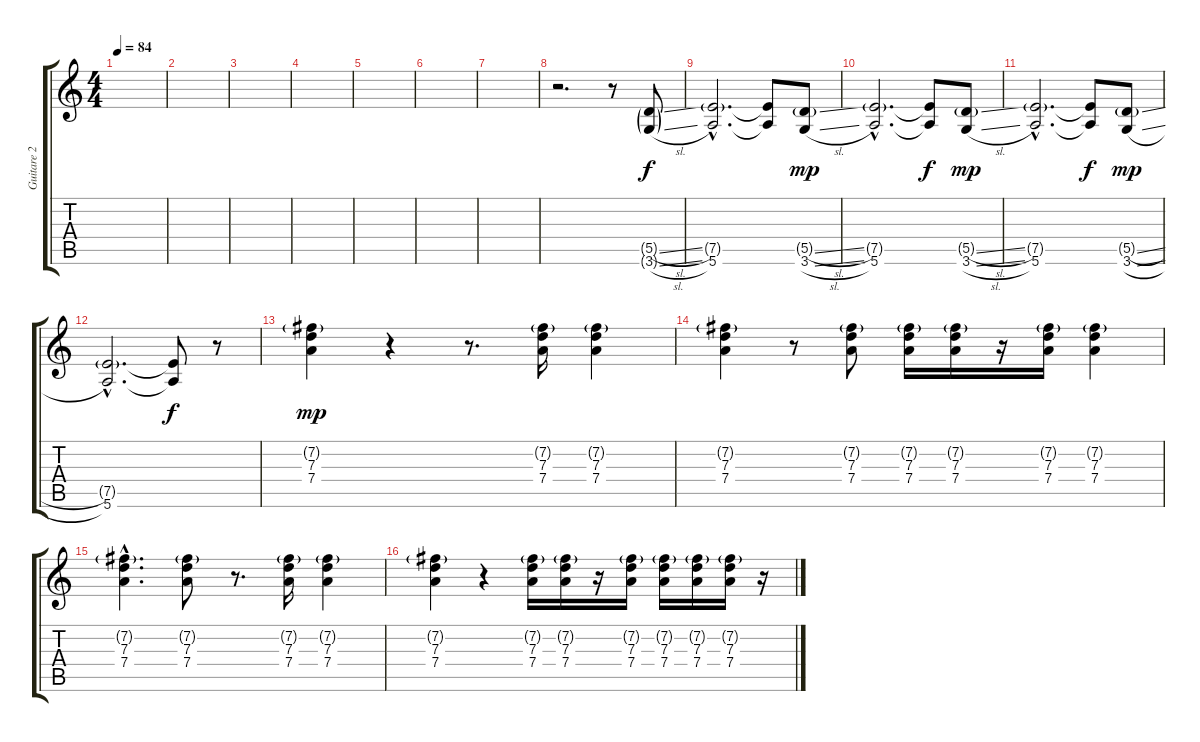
\track ("Guitare 2" "Guitare 2") {instrument distortionguitar}
\staff {score tabs}
\tuning (E4 B3 G3 D3 A2 E2) {hide}
\ts (4 4)
\tempo 84
\clef g2
\ks c
|
|
|
|
|
|
|
r.2{d} r.8 (5.5{sl g} 3.6{sl g}).8 |
(7.5{g hac} 5.6{hac}).2{d} (7.5{t} 5.6{t}).8{dy f} (5.5{sl g} 3.6{sl}).8{dy mp} |
(7.5{g hac} 5.6{hac}).2{d} (7.5{t} 5.6{t}).8{dy f} (5.5{sl g} 3.6{sl}).8{dy mp} |
(7.5{g hac} 5.6{hac}).2{d} (7.5{t} 5.6{t}).8{dy f} (5.5{sl g} 3.6{sl}).8{dy mp} |
(7.5{g hac} 5.6{hac}).2{d} (7.5{t} 5.6{t}).8{dy f} r.8 |
(7.2{g} 7.3 7.4).4{dy mp volume 10} r.4 r.8{d} (7.2{g} 7.3 7.4).16 (7.2{g} 7.3 7.4).4 |
(7.2{g} 7.3 7.4).4 r.8 (7.2{g} 7.3 7.4).8 (7.2{g} 7.3 7.4).16 (7.2{g} 7.3 7.4).16 r.16 (7.2{g} 7.3 7.4).16 (7.2{g} 7.3 7.4).4 |
(7.2{g hac} 7.3{hac} 7.4{hac}).4{d} (7.2{g} 7.3 7.4).8 r.8{d} (7.2{g} 7.3 7.4).16 (7.2{g} 7.3 7.4).4 |
(7.2{g} 7.3 7.4).4 r.4 (7.2{g} 7.3 7.4).16 (7.2{g} 7.3 7.4).16 r.16 (7.2{g} 7.3 7.4).16 (7.2{g} 7.3 7.4).16 (7.2{g} 7.3 7.4).16 (7.2{g} 7.3 7.4).16 r.16
